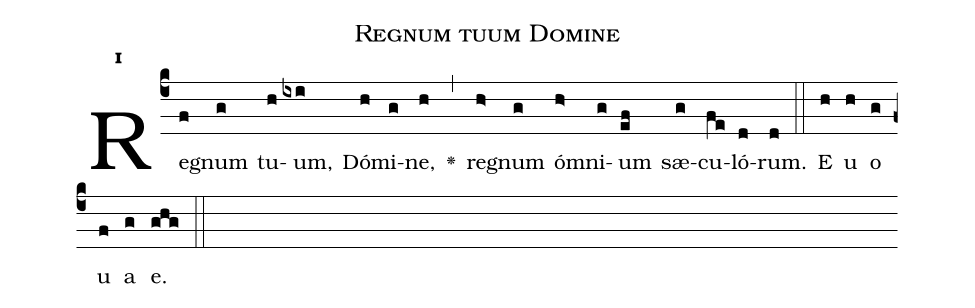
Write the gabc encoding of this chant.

name:Regnum tuum Domine;
office-part:Antiphona;
mode:1;
%%
initial-style: 1;
name: Regnum tuum Domine;
book: calithes.it;
occasion: Psalterium Hebdomada III Dominica;
office-part: Officium Lectionis Ant 2;
user-notes: ;
commentary: ;
annotation: 1g2;
centering-scheme: english;
fontsize: 12;
font: OFLSortsMillGoudy;
height: 11;
width: 4.5;
%%
(c4)Re(f)gnum(g) tu(h)um,(ixi) Dó(h)mi(g)ne,(h) <v>\greheightstar</v>(,) re(h>)gnum(g) óm(h>)ni(g)um(ef) sæ(g)cu(fe)ló(d)rum.(d) (::)
E(h) u(h) o(g) u(f) a(g) e.(ghg) (::)
